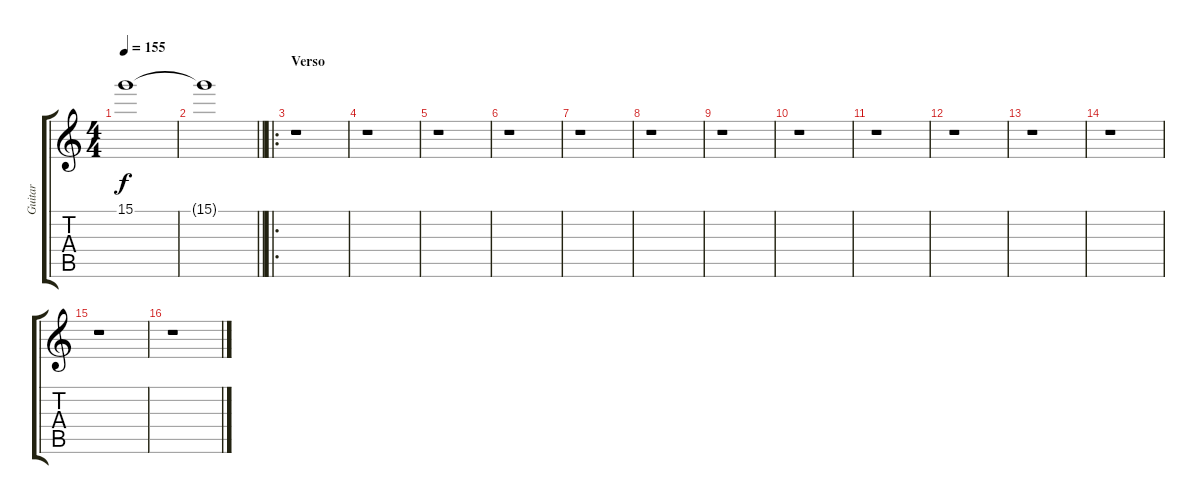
\track ("Guitar" "Guitar") {instrument distortionguitar}
\staff {score tabs}
\tuning (E4 B3 G3 D3 A2 E2) {hide}
\ts (4 4)
\tempo 155
\clef g2
\ks c
15.1.1{dy f} |
\barLineRight lightlight
15.1{t}.1 |
\ro
\section ("" "Verso")
r.1 |
r.1 |
r.1 |
r.1 |
r.1 |
r.1 |
r.1 |
r.1 |
r.1 |
r.1 |
r.1 |
r.1 |
r.1 |
r.1
